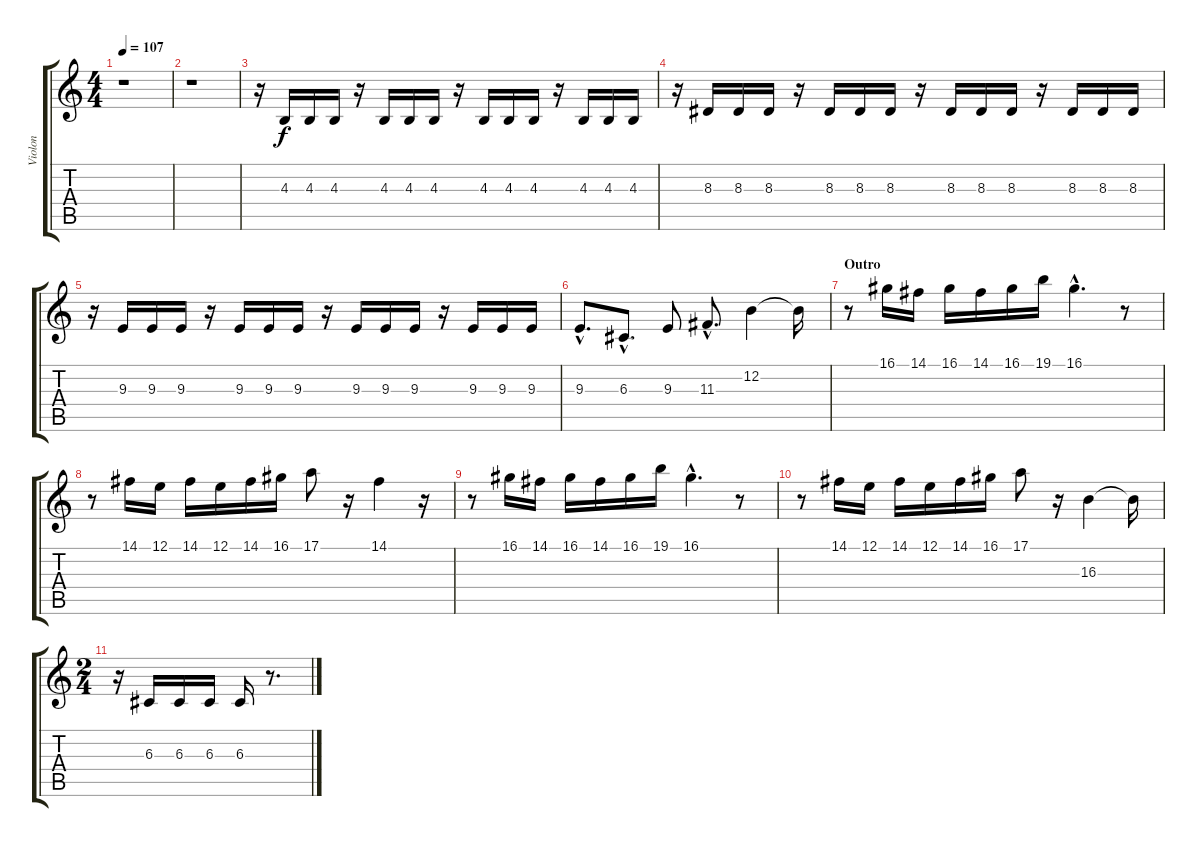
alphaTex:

\track ("Violon" "Violon") {instrument violin}
\staff {score tabs}
\tuning (E4 B3 G3 D3 A2 E2) {hide}
\ts (4 4)
\tempo 107
\clef g2
\ks c
r.1{dy f} |
r.1 |
r.16 4.3.16 4.3.16 4.3.16 r.16 4.3.16 4.3.16 4.3.16 r.16 4.3.16 4.3.16 4.3.16 r.16 4.3.16 4.3.16 4.3.16 |
r.16 8.3.16 8.3.16 8.3.16 r.16 8.3.16 8.3.16 8.3.16 r.16 8.3.16 8.3.16 8.3.16 r.16 8.3.16 8.3.16 8.3.16 |
r.16 9.3.16 9.3.16 9.3.16 r.16 9.3.16 9.3.16 9.3.16 r.16 9.3.16 9.3.16 9.3.16 r.16 9.3.16 9.3.16 9.3.16 |
9.3{hac}.8{d} 6.3{hac}.8{d} 9.3.8 11.3{hac}.8{d} 12.2.4 12.2{t}.16 |
\section ("" "Outro")
r.8 16.1.16 14.1.16 16.1.16 14.1.16 16.1.16 19.1.16 16.1{hac}.4{d} r.8 |
r.8 14.1.16 12.1.16 14.1.16 12.1.16 14.1.16 16.1.16 17.1.8 r.16 14.1.4 r.16 |
r.8 16.1.16 14.1.16 16.1.16 14.1.16 16.1.16 19.1.16 16.1{hac}.4{d} r.8 |
r.8 14.1.16 12.1.16 14.1.16 12.1.16 14.1.16 16.1.16 17.1.8 r.16 16.3.4 16.3{t}.16 |
\ts (2 4)
r.16 6.3.16 6.3.16 6.3.16 6.3.16 r.8{d}
